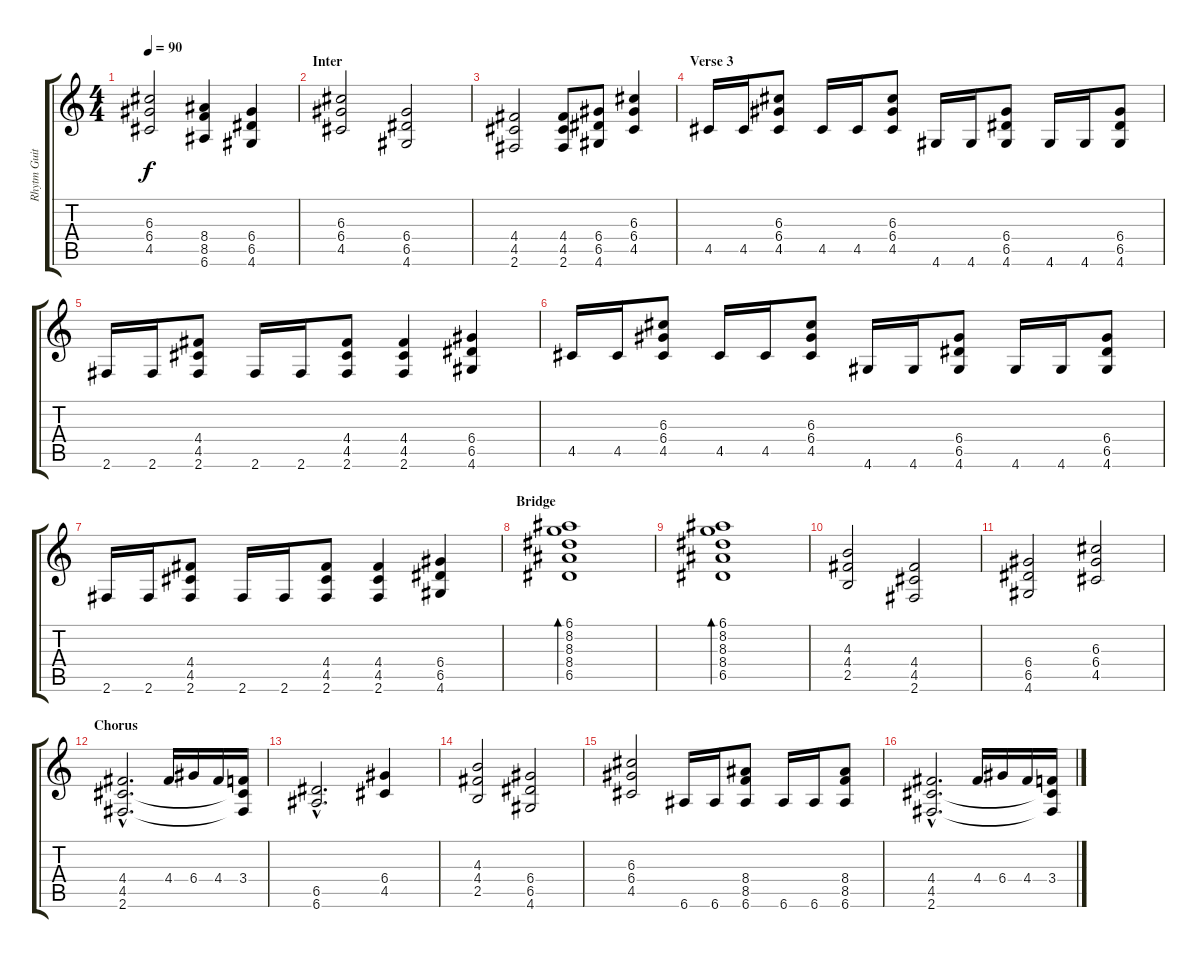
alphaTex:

\track ("Rhytm Guitar" "Rhytm Guit") {instrument distortionguitar}
\staff {score tabs}
\tuning (E4 B3 G3 D3 A2 E2) {hide}
\ts (4 4)
\tempo 90
\clef g2
\ks c
(6.3 6.4 4.5).2{dy f} (8.4 8.5 6.6).4 (6.4 6.5 4.6).4 |
\section ("" "Inter")
(6.3 6.4 4.5).2 (6.4 6.5 4.6).2 |
(4.4 4.5 2.6).2 (4.4 4.5 2.6).8 (6.4 6.5 4.6).8 (6.3 6.4 4.5).4 |
\section ("" "Verse 3")
4.5.16 4.5.16 (6.3 6.4 4.5).8 4.5.16 4.5.16 (6.3 6.4 4.5).8 4.6.16 4.6.16 (6.4 6.5 4.6).8 4.6.16 4.6.16 (6.4 6.5 4.6).8 |
2.6.16 2.6.16 (4.4 4.5 2.6).8 2.6.16 2.6.16 (4.4 4.5 2.6).8 (4.4 4.5 2.6).4 (6.4 6.5 4.6).4 |
4.5.16 4.5.16 (6.3 6.4 4.5).8 4.5.16 4.5.16 (6.3 6.4 4.5).8 4.6.16 4.6.16 (6.4 6.5 4.6).8 4.6.16 4.6.16 (6.4 6.5 4.6).8 |
2.6.16 2.6.16 (4.4 4.5 2.6).8 2.6.16 2.6.16 (4.4 4.5 2.6).8 (4.4 4.5 2.6).4 (6.4 6.5 4.6).4 |
\section ("" "Bridge")
(6.1 8.2 8.3 8.4 6.5).1{bd 240 instrument electricguitarclean} |
(6.1 8.2 8.3 8.4 6.5).1{bd 240} |
(4.3 4.4 2.5).2{instrument distortionguitar} (4.4 4.5 2.6).2 |
(6.4 6.5 4.6).2 (6.3 6.4 4.5).2 |
\section ("" "Chorus")
(4.4{hac} 4.5{hac} 2.6{hac}).2{d} 4.4.16 6.4.16 4.4.16 (3.4 4.5{t} 2.6{t}).16 |
(6.5{hac} 6.6{hac}).2{d} (6.4 4.5).4 |
(4.3 4.4 2.5).2 (6.4 6.5 4.6).2 |
(6.3 6.4 4.5).2 6.6.16 6.6.16 (8.4 8.5 6.6).8 6.6.16 6.6.16 (8.4 8.5 6.6).8 |
(4.4{hac} 4.5{hac} 2.6{hac}).2{d} 4.4.16 6.4.16 4.4.16 (3.4 4.5{t} 2.6{t}).16
